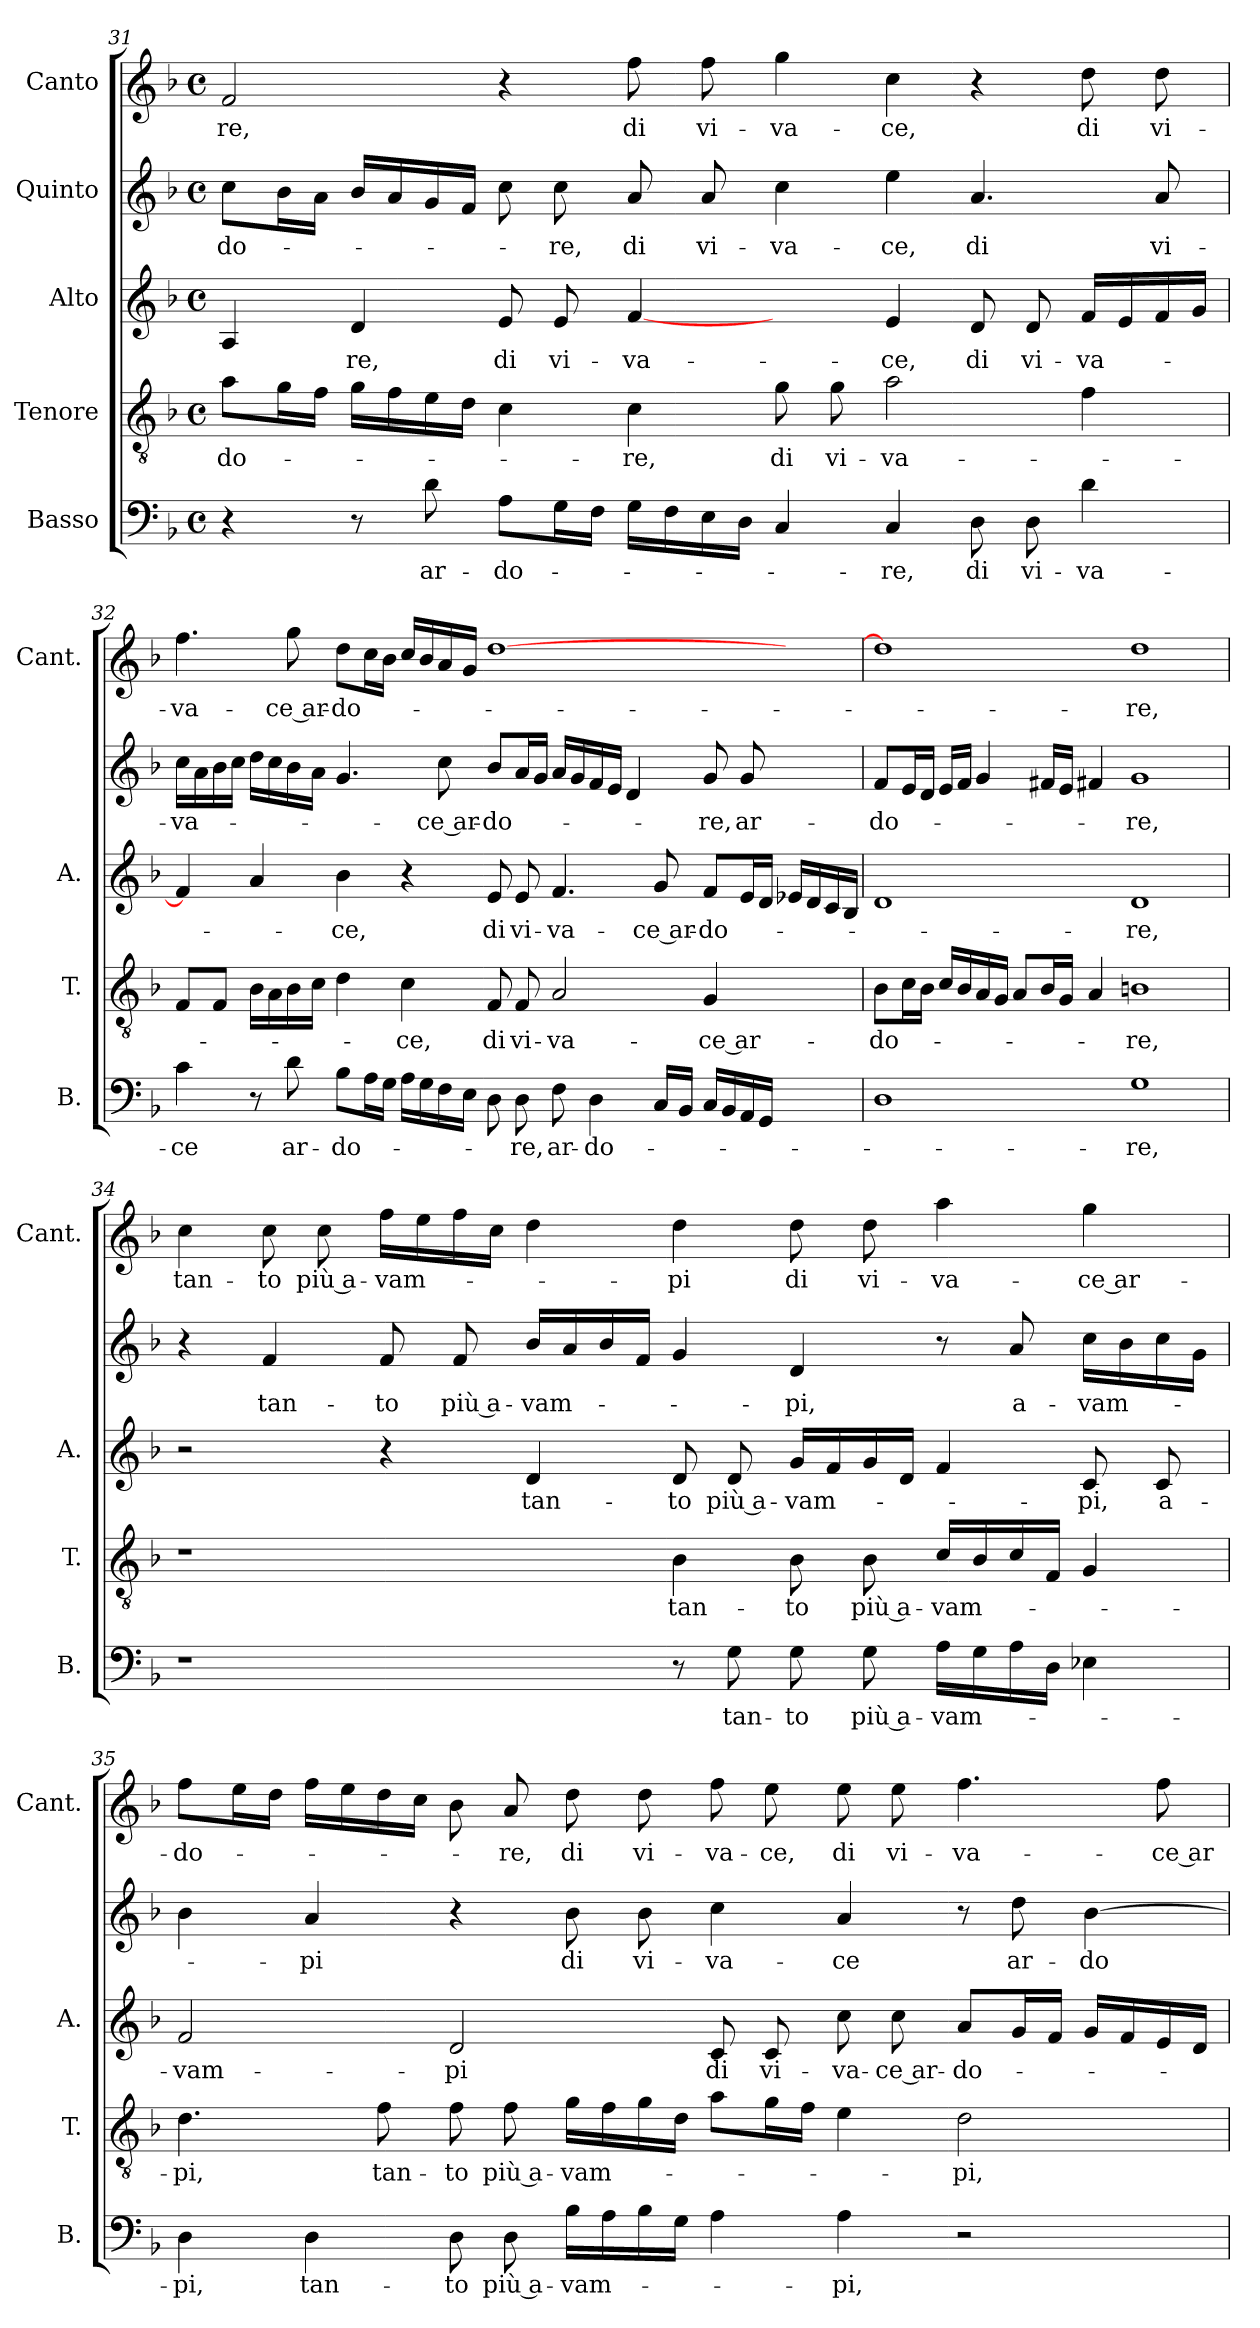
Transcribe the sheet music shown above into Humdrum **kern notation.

**kern	**text	**kern	**text	**kern	**text	**kern	**text	**kern	**text
*part5	*part5	*part4	*part4	*part3	*part3	*part2	*part2	*part1	*part1
*staff5	*staff5	*staff4	*staff4	*staff3	*staff3	*staff2	*staff2	*staff1	*staff1
*I"Basso	*	*I"Tenore	*	*I"Alto	*	*I"Quinto	*	*I"Canto	*
*I'B.	*	*I'T.	*	*I'A.	*	*	*	*I'Cant.	*
*clefF4	*	*clefGv2	*	*clefG2	*	*clefG2	*	*clefG2	*
*k[b-]	*	*k[b-]	*	*k[b-]	*	*k[b-]	*	*k[b-]	*
*F:	*	*F:	*	*F:	*	*F:	*	*F:	*
*M4/4	*	*M4/4	*	*M4/4	*	*M4/4	*	*M4/4	*
*met(c)	*	*met(c)	*	*met(c)	*	*met(c)	*	*met(c)	*
=31	=31	=31	=31	=31	=31	=31	=31	=31	=31
4r	.	8a\L	-do-	4A/	.	8cc\L	-do-	2f/	-re,
.	.	16g\L	.	.	.	16b-\L	.	.	.
.	.	16f\JJ	.	.	.	16a\JJ	.	.	.
8r	.	16g\LL	.	4d/	-re,	16b-/LL	.	.	.
.	.	16f\	.	.	.	16a/	.	.	.
8d\	ar-	16e\	.	.	.	16g/	.	.	.
.	.	16d\JJ	.	.	.	16f/JJ	.	.	.
8A\L	-do-	4c\	.	8e/	di	8cc\	.	4r	.
16G\L	.	.	.	8e/	vi-	8cc\	-re,	.	.
16F\JJ	.	.	.	.	.	.	.	.	.
16G\LL	.	4c\	-re,	[4f/	-va-	8a/	di	8ff\	di
16F\	.	.	.	.	.	.	.	.	.
16E\	.	.	.	.	.	8a/	vi-	8ff\	vi-
16D\JJ	.	.	.	.	.	.	.	.	.
4C/	.	8g\	di	4ryy	.	4cc\	-va-	4gg\	-va-
.	.	8g\	vi-	.	.	.	.	.	.
4C/	-re,	2a\	-va-	4e/	-ce,	4ee\	-ce,	4cc\	-ce,
8D\	di	.	.	8d/	di	4.a/	di	4r	.
8D\	vi-	.	.	8d/	vi-	.	.	.	.
4d\	-va-	4f\	.	16f/LL	-va-	.	.	8dd\	di
.	.	.	.	16e/	.	.	.	.	.
.	.	.	.	16f/	.	8a/	vi-	8dd\	vi-
.	.	.	.	16g/JJ	.	.	.	.	.
=32	=32	=32	=32	=32	=32	=32	=32	=32	=32
4c\	-ce	8F/L	.	4f/]	.	16cc\LL	-va-	4.ff\	-va-
.	.	.	.	.	.	16a\	.	.	.
.	.	8F/J	.	.	.	16b-\	.	.	.
.	.	.	.	.	.	16cc\JJ	.	.	.
8r	.	16B-\LL	.	4a/	.	16dd\LL	.	.	.
.	.	16A\	.	.	.	16cc\	.	.	.
8d\	ar-	16B-\	.	.	.	16b-\	.	8gg\	-ce ar-
.	.	16c\JJ	.	.	.	16a\JJ	.	.	.
8B-\L	-do-	4d\	.	4b-\	-ce,	4.g/	.	8dd\L	-do-
16A\L	.	.	.	.	.	.	.	16cc\L	.
16G\JJ	.	.	.	.	.	.	.	16b-\JJ	.
16A\LL	.	4c\	-ce,	4r	.	.	.	16cc/LL	.
16G\	.	.	.	.	.	.	.	16b-/	.
16F\	.	.	.	.	.	8cc\	-ce ar-	16a/	.
16E\JJ	.	.	.	.	.	.	.	16g/JJ	.
8D\	.	8F/	di	8e/	di	8b-/L	-do-	[1dd\	.
8D\	-re,	8F/	vi-	8e/	vi-	16a/L	.	.	.
.	.	.	.	.	.	16g/JJ	.	.	.
8F\	ar-	2A/	-va-	4.f/	-va-	16a/LL	.	.	.
.	.	.	.	.	.	16g/	.	.	.
4D\	-do-	.	.	.	.	16f/	.	.	.
.	.	.	.	.	.	16e/JJ	.	.	.
.	.	.	.	.	.	4d/	.	.	.
16C/LL	.	.	.	8g/	-ce ar-	.	.	.	.
16BB-/JJ	.	.	.	.	.	.	.	.	.
16C/LL	.	4G/	-ce ar-	8f/L	-do-	8g/	-re,	.	.
16BB-/	.	.	.	.	.	.	.	.	.
16AA/	.	.	.	16e/L	.	8g/	ar-	.	.
16GG/JJ	.	.	.	16d/JJ	.	.	.	.	.
4ryy	.	4ryy	.	16e-X/LL	.	4ryy	.	4ryy	.
.	.	.	.	16d/	.	.	.	.	.
.	.	.	.	16c/	.	.	.	.	.
.	.	.	.	16B-/JJ	.	.	.	.	.
=33	=33	=33	=33	=33	=33	=33	=33	=33	=33
1D\	.	8B-\L	-do-	1d/	.	8f/L	-do-	1dd\]	.
.	.	16c\L	.	.	.	16e/L	.	.	.
.	.	16B-\JJ	.	.	.	16d/JJ	.	.	.
.	.	16c/LL	.	.	.	16e/LL	.	.	.
.	.	16B-/	.	.	.	16f/JJ	.	.	.
.	.	16A/	.	.	.	4g/	.	.	.
.	.	16G/JJ	.	.	.	.	.	.	.
.	.	8A/L	.	.	.	.	.	.	.
.	.	16B-/L	.	.	.	16f#X/LL	.	.	.
.	.	16G/JJ	.	.	.	16e/JJ	.	.	.
.	.	4A/	.	.	.	4f#X/	.	.	.
1G\	-re,	1Bn\	-re,	1d/	-re,	1g/	-re,	1dd\	-re,
=34	=34	=34	=34	=34	=34	=34	=34	=34	=34
1r	.	1r	.	2r	.	4r	.	4cc\	tan-
.	.	.	.	.	.	4f/	tan-	8cc\	-to
.	.	.	.	.	.	.	.	8cc\	più a-
.	.	.	.	4r	.	8f/	-to	16ff\LL	-vam-
.	.	.	.	.	.	.	.	16ee\	.
.	.	.	.	.	.	8f/	più a-	16ff\	.
.	.	.	.	.	.	.	.	16cc\JJ	.
.	.	.	.	4d/	tan-	16b-/LL	-vam-	4dd\	.
.	.	.	.	.	.	16a/	.	.	.
.	.	.	.	.	.	16b-/	.	.	.
.	.	.	.	.	.	16f/JJ	.	.	.
8r	.	4B-\	tan-	8d/	-to	4g/	.	4dd\	-pi
8G\	tan-	.	.	8d/	più a-	.	.	.	.
8G\	-to	8B-\	-to	16g/LL	-vam-	4d/	-pi,	8dd\	di
.	.	.	.	16f/	.	.	.	.	.
8G\	più a-	8B-\	più a-	16g/	.	.	.	8dd\	vi-
.	.	.	.	16d/JJ	.	.	.	.	.
16A\LL	-vam-	16c/LL	-vam-	4f/	.	8r	.	4aa\	-va-
16G\	.	16B-/	.	.	.	.	.	.	.
16A\	.	16c/	.	.	.	8a/	a-	.	.
16D\JJ	.	16F/JJ	.	.	.	.	.	.	.
4E-X\	.	4G/	.	8c/	-pi,	16cc\LL	-vam-	4gg\	-ce ar-
.	.	.	.	.	.	16b-\	.	.	.
.	.	.	.	8c/	a-	16cc\	.	.	.
.	.	.	.	.	.	16g\JJ	.	.	.
=35	=35	=35	=35	=35	=35	=35	=35	=35	=35
4D\	-pi,	4.d\	-pi,	2f/	-vam-	4b-\	.	8ff\L	-do-
.	.	.	.	.	.	.	.	16ee\L	.
.	.	.	.	.	.	.	.	16dd\JJ	.
4D\	tan-	.	.	.	.	4a/	-pi	16ff\LL	.
.	.	.	.	.	.	.	.	16ee\	.
.	.	8f\	tan-	.	.	.	.	16dd\	.
.	.	.	.	.	.	.	.	16cc\JJ	.
8D\	-to	8f\	-to	2d/	-pi	4r	.	8b-\	.
8D\	più a-	8f\	più a-	.	.	.	.	8a/	-re,
16B-\LL	-vam-	16g\LL	-vam-	.	.	8b-\	di	8dd\	di
16A\	.	16f\	.	.	.	.	.	.	.
16B-\	.	16g\	.	.	.	8b-\	vi-	8dd\	vi-
16G\JJ	.	16d\JJ	.	.	.	.	.	.	.
4A\	.	8a\L	.	8c/	di	4cc\	-va-	8ff\	-va-
.	.	16g\L	.	8c/	vi-	.	.	8ee\	-ce,
.	.	16f\JJ	.	.	.	.	.	.	.
4A\	-pi,	4e\	.	8cc\	-va-	4a/	-ce	8ee\	di
.	.	.	.	8cc\	-ce ar-	.	.	8ee\	vi-
2r	.	2d\	-pi,	8a/L	-do-	8r	.	4.ff\	-va-
.	.	.	.	16g/L	.	8dd\	ar-	.	.
.	.	.	.	16f/JJ	.	.	.	.	.
.	.	.	.	16g/LL	.	[4b-\	-do-	.	.
.	.	.	.	16f/	.	.	.	.	.
.	.	.	.	16e/	.	.	.	8ff\	-ce ar-
.	.	.	.	16d/JJ	.	.	.	.	.
=	=	=	=	=	=	=	=	=	=
*-	*-	*-	*-	*-	*-	*-	*-	*-	*-
